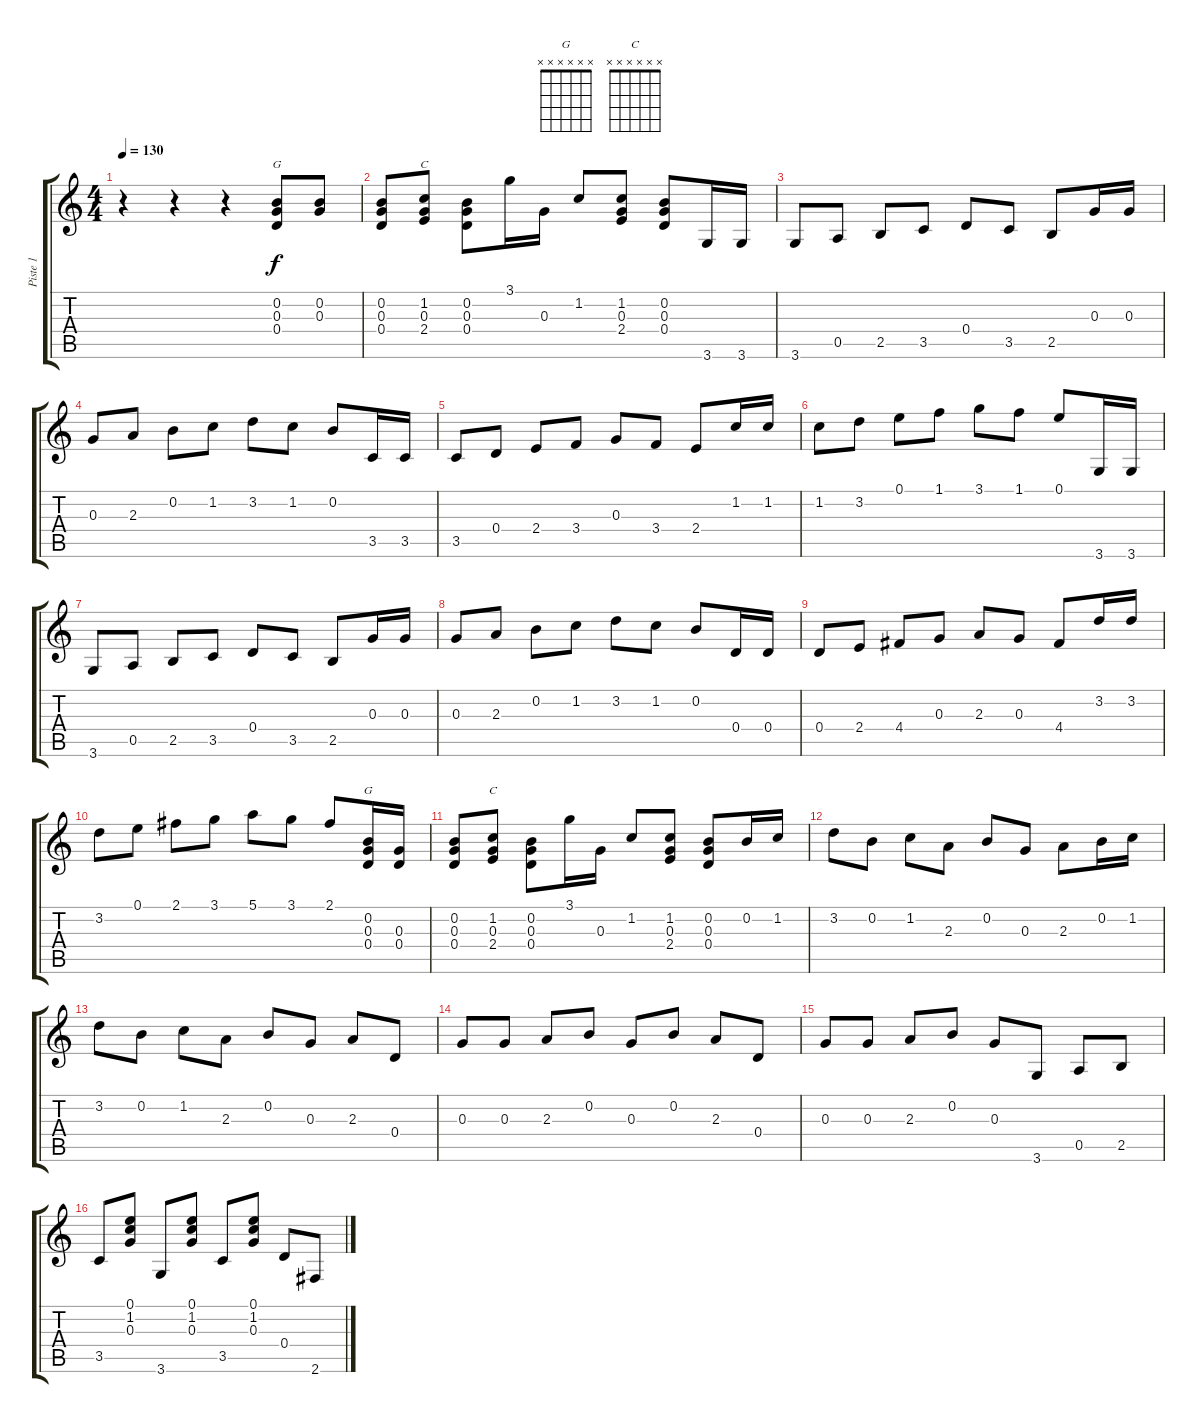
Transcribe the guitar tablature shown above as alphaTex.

\track ("Piste 1" "Piste 1") {instrument acousticguitarsteel}
\staff {score tabs}
\tuning (E4 B3 G3 D3 A2 E2) {hide}
\chord ("G" 3 0 0 0 2 3)
\chord ("C" 0 1 0 2 3 x)
\chord ("G" x x x x x x) {firstfret 0}
\chord ("C" x x x x x x) {firstfret 0}
\ts (4 4)
\tempo 130
\clef g2
\ks c
r.4{dy f instrument acousticguitarsteel} r.4 r.4 (0.2 0.3 0.4).8{ch "G"} (0.2 0.3).8 |
(0.2 0.3 0.4).8 (1.2 0.3 2.4).8{ch "C"} (0.2 0.3 0.4).8 3.1.16 0.3.16 1.2.8 (1.2 0.3 2.4).8 (0.2 0.3 0.4).8 3.6.16 3.6.16 |
3.6.8 0.5.8 2.5.8 3.5.8 0.4.8 3.5.8 2.5.8 0.3.16 0.3.16 |
0.3.8 2.3.8 0.2.8 1.2.8 3.2.8 1.2.8 0.2.8 3.5.16 3.5.16 |
3.5.8 0.4.8 2.4.8 3.4.8 0.3.8 3.4.8 2.4.8 1.2.16 1.2.16 |
1.2.8 3.2.8 0.1.8 1.1.8 3.1.8 1.1.8 0.1.8 3.6.16 3.6.16 |
3.6.8 0.5.8 2.5.8 3.5.8 0.4.8 3.5.8 2.5.8 0.3.16 0.3.16 |
0.3.8 2.3.8 0.2.8 1.2.8 3.2.8 1.2.8 0.2.8 0.4.16 0.4.16 |
0.4.8 2.4.8 4.4.8 0.3.8 2.3.8 0.3.8 4.4.8 3.2.16 3.2.16 |
3.2.8 0.1.8 2.1.8 3.1.8 5.1.8 3.1.8 2.1.8 (0.2 0.3 0.4).16{ch "G"} (0.3 0.4).16 |
(0.2 0.3 0.4).8 (1.2 0.3 2.4).8{ch "C"} (0.2 0.3 0.4).8 3.1.16 0.3.16 1.2.8 (1.2 0.3 2.4).8 (0.2 0.3 0.4).8 0.2.16 1.2.16 |
3.2.8 0.2.8 1.2.8 2.3.8 0.2.8 0.3.8 2.3.8 0.2.16 1.2.16 |
3.2.8 0.2.8 1.2.8 2.3.8 0.2.8 0.3.8 2.3.8 0.4.8 |
0.3.8 0.3.8 2.3.8 0.2.8 0.3.8 0.2.8 2.3.8 0.4.8 |
0.3.8 0.3.8 2.3.8 0.2.8 0.3.8 3.6.8 0.5.8 2.5.8 |
3.5.8 (0.1 1.2 0.3).8 3.6.8 (0.1 1.2 0.3).8 3.5.8 (0.1 1.2 0.3).8 0.4.8 2.6.8
